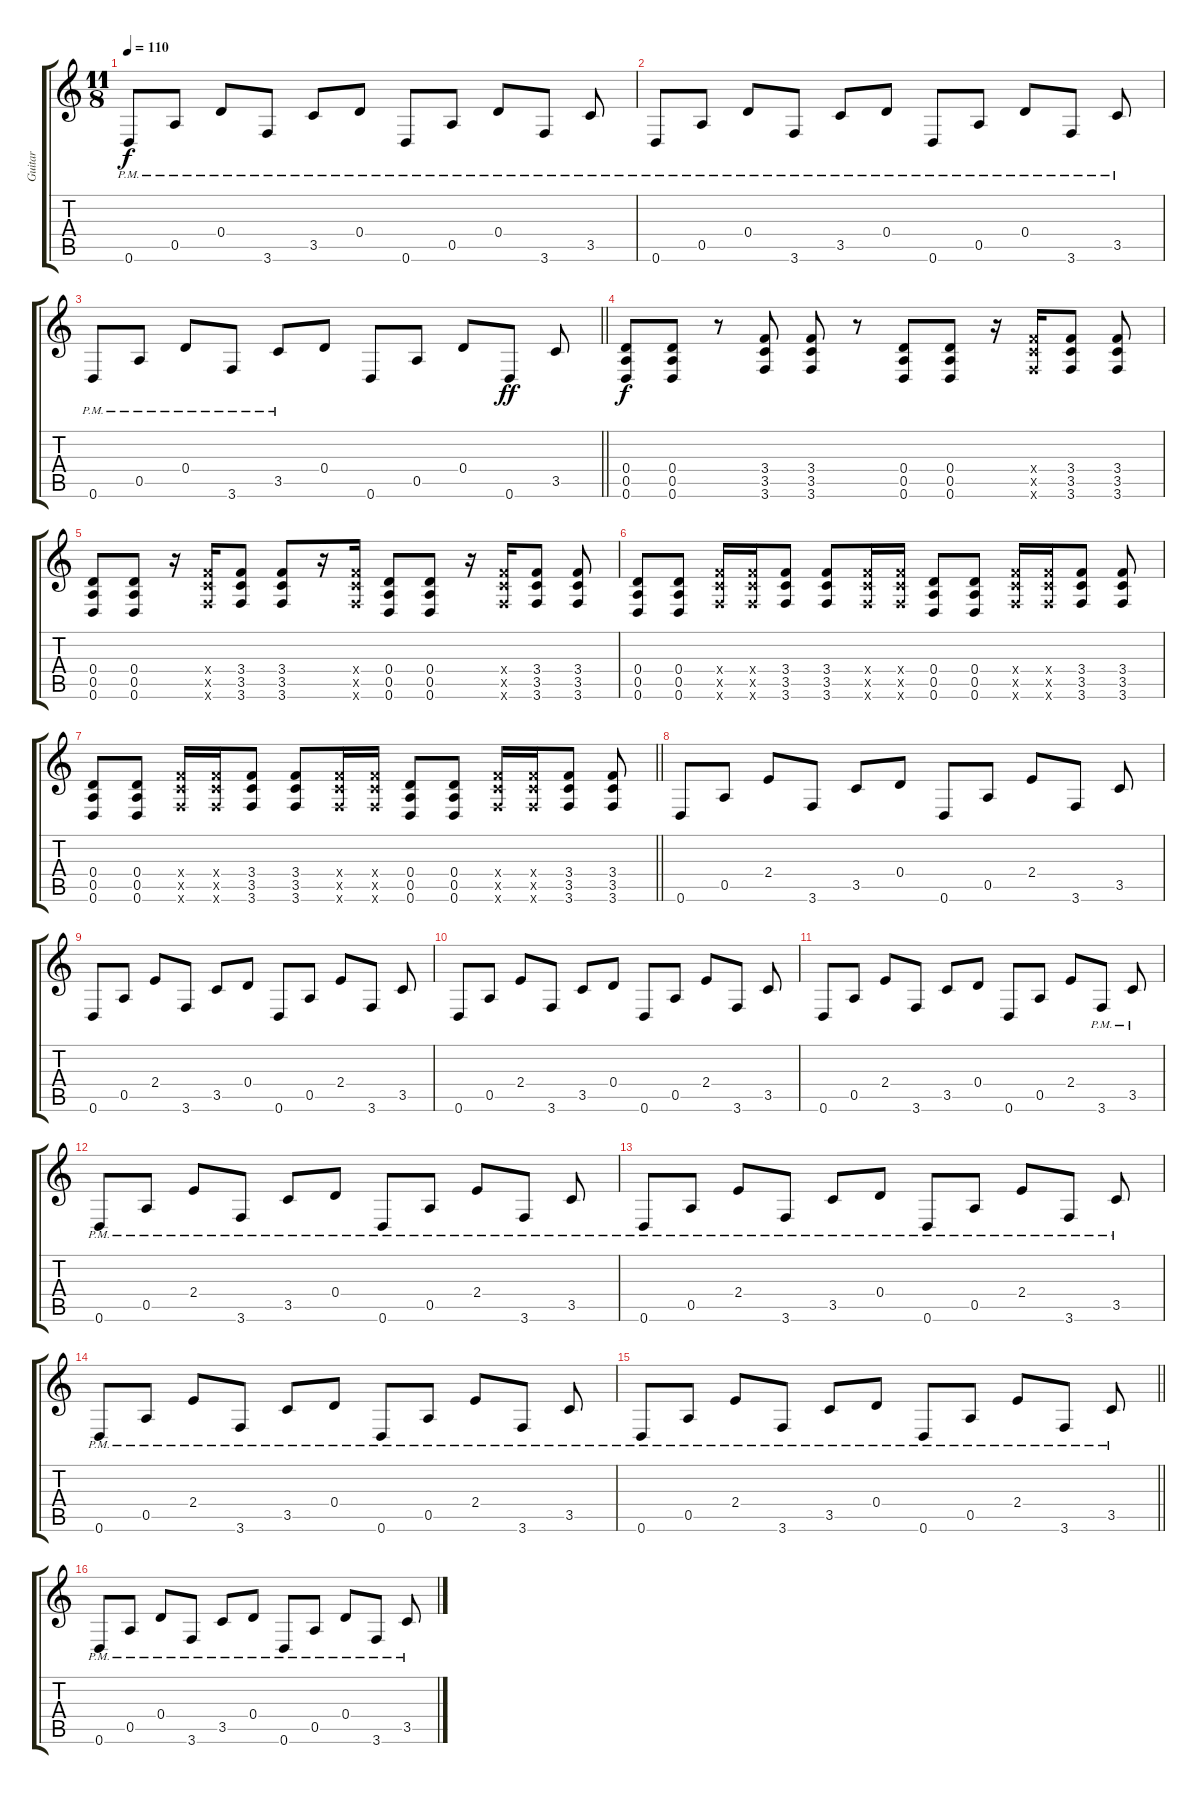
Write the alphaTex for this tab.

\track ("Guitar" "Guitar") {instrument overdrivenguitar}
\staff {score tabs}
\tuning (E4 B3 G3 D3 A2 D2) {hide}
\ts (11 8)
\tempo 110
\clef g2
\ks c
0.6{pm}.8{dy f} 0.5{pm}.8 0.4{pm}.8 3.6{pm}.8 3.5{pm}.8 0.4{pm}.8 0.6{pm}.8 0.5{pm}.8 0.4{pm}.8 3.6{pm}.8 3.5{pm}.8 |
0.6{pm}.8 0.5{pm}.8 0.4{pm}.8 3.6{pm}.8 3.5{pm}.8 0.4{pm}.8 0.6{pm}.8 0.5{pm}.8 0.4{pm}.8 3.6{pm}.8 3.5{pm}.8 |
\barLineRight lightlight
0.6{pm}.8 0.5{pm}.8 0.4{pm}.8 3.6{pm}.8 3.5{pm}.8 0.4.8 0.6.8 0.5.8 0.4.8 0.6.8{dy ff} 3.5.8 |
\section ("" "")
(0.4 0.5 0.6).8{dy f} (0.4 0.5 0.6).8 r.8 (3.4 3.5 3.6).8 (3.4 3.5 3.6).8 r.8 (0.4 0.5 0.6).8 (0.4 0.5 0.6).8 r.16 (3.4{x} 3.5{x} 3.6{x}).16 (3.4 3.5 3.6).8 (3.4 3.5 3.6).8 |
(0.4 0.5 0.6).8 (0.4 0.5 0.6).8 r.16 (3.4{x} 3.5{x} 3.6{x}).16 (3.4 3.5 3.6).8 (3.4 3.5 3.6).8 r.16 (3.4{x} 3.5{x} 3.6{x}).16 (0.4 0.5 0.6).8 (0.4 0.5 0.6).8 r.16 (3.4{x} 3.5{x} 3.6{x}).16 (3.4 3.5 3.6).8 (3.4 3.5 3.6).8 |
(0.4 0.5 0.6).8 (0.4 0.5 0.6).8 (3.4{x} 3.5{x} 3.6{x}).16 (3.4{x} 3.5{x} 3.6{x}).16 (3.4 3.5 3.6).8 (3.4 3.5 3.6).8 (3.4{x} 3.5{x} 3.6{x}).16 (3.4{x} 3.5{x} 3.6{x}).16 (0.4 0.5 0.6).8 (0.4 0.5 0.6).8 (3.4{x} 3.5{x} 3.6{x}).16 (3.4{x} 3.5{x} 3.6{x}).16 (3.4 3.5 3.6).8 (3.4 3.5 3.6).8 |
\barLineRight lightlight
(0.4 0.5 0.6).8 (0.4 0.5 0.6).8 (3.4{x} 3.5{x} 3.6{x}).16 (3.4{x} 3.5{x} 3.6{x}).16 (3.4 3.5 3.6).8 (3.4 3.5 3.6).8 (3.4{x} 3.5{x} 3.6{x}).16 (3.4{x} 3.5{x} 3.6{x}).16 (0.4 0.5 0.6).8 (0.4 0.5 0.6).8 (3.4{x} 3.5{x} 3.6{x}).16 (3.4{x} 3.5{x} 3.6{x}).16 (3.4 3.5 3.6).8 (3.4 3.5 3.6).8 |
\section ("" "")
0.6.8 0.5.8 2.4.8 3.6.8 3.5.8 0.4.8 0.6.8 0.5.8 2.4.8 3.6.8 3.5.8 |
0.6.8 0.5.8 2.4.8 3.6.8 3.5.8 0.4.8 0.6.8 0.5.8 2.4.8 3.6.8 3.5.8 |
0.6.8 0.5.8 2.4.8 3.6.8 3.5.8 0.4.8 0.6.8 0.5.8 2.4.8 3.6.8 3.5.8 |
0.6.8 0.5.8 2.4.8 3.6.8 3.5.8 0.4.8 0.6.8 0.5.8 2.4.8 3.6{pm}.8 3.5{pm}.8 |
0.6{pm}.8 0.5{pm}.8 2.4{pm}.8 3.6{pm}.8 3.5{pm}.8 0.4{pm}.8 0.6{pm}.8 0.5{pm}.8 2.4{pm}.8 3.6{pm}.8 3.5{pm}.8 |
0.6{pm}.8 0.5{pm}.8 2.4{pm}.8 3.6{pm}.8 3.5{pm}.8 0.4{pm}.8 0.6{pm}.8 0.5{pm}.8 2.4{pm}.8 3.6{pm}.8 3.5{pm}.8 |
0.6{pm}.8 0.5{pm}.8 2.4{pm}.8 3.6{pm}.8 3.5{pm}.8 0.4{pm}.8 0.6{pm}.8 0.5{pm}.8 2.4{pm}.8 3.6{pm}.8 3.5{pm}.8 |
\barLineRight lightlight
0.6{pm}.8 0.5{pm}.8 2.4{pm}.8 3.6{pm}.8 3.5{pm}.8 0.4{pm}.8 0.6{pm}.8 0.5{pm}.8 2.4{pm}.8 3.6{pm}.8 3.5{pm}.8 |
\section ("" "")
0.6{pm}.8 0.5{pm}.8 0.4{pm}.8 3.6{pm}.8 3.5{pm}.8 0.4{pm}.8 0.6{pm}.8 0.5{pm}.8 0.4{pm}.8 3.6{pm}.8 3.5{pm}.8
